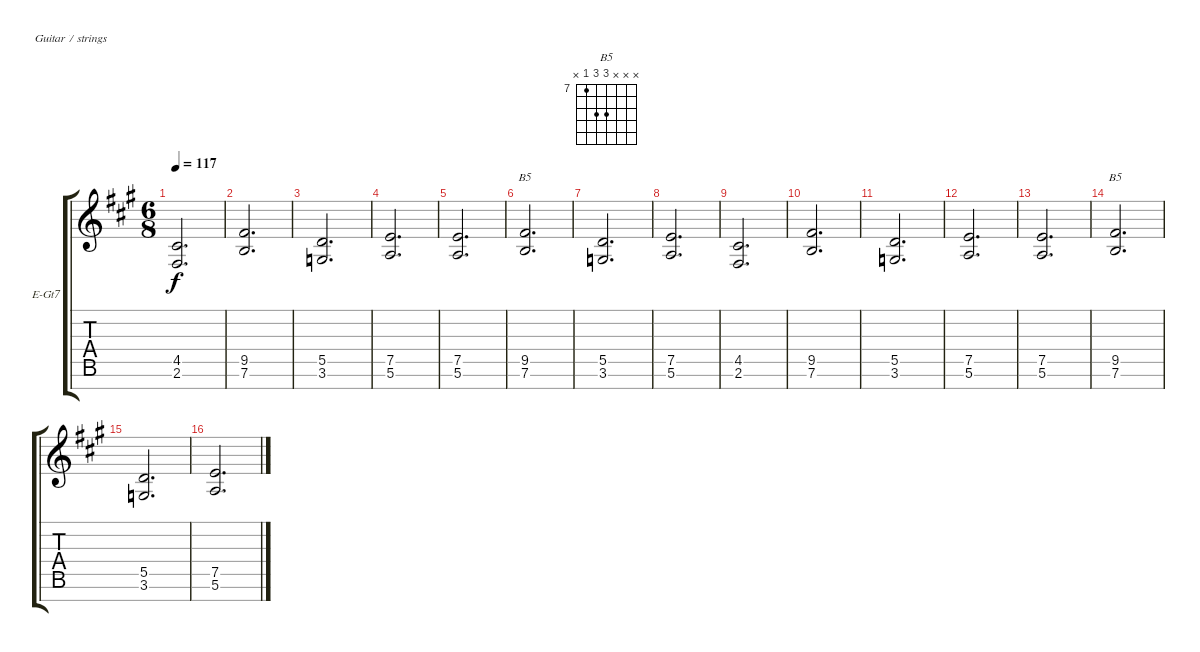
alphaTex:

\bracketExtendMode groupsimilarinstruments
\firstSystemTrackNameOrientation horizontal
\otherSystemsTrackNameOrientation horizontal
\track ("Lead / Rhythm Guitar 3" "E-Gt7") {instrument distortionguitar}
\staff {score tabs}
\tuning (E4 B3 G3 D3 A2 E2 B1)
\chord ("B5" x x x 9 9 7 x) {firstfret 7}
\ts (6 8)
\tempo 117
\clef g2
\ks a
(4.5 2.6).2{d dy f} |
(9.5 7.6).2{d} |
(5.5 3.6).2{d} |
(7.5 5.6).2{d} |
(7.5 5.6).2{d} |
(9.5 7.6).2{d ch "B5"} |
(5.5 3.6).2{d} |
(7.5 5.6).2{d} |
(4.5 2.6).2{d} |
(9.5 7.6).2{d} |
(5.5 3.6).2{d} |
(7.5 5.6).2{d} |
(7.5 5.6).2{d} |
(9.5 7.6).2{d ch "B5"} |
(5.5 3.6).2{d} |
(7.5 5.6).2{d}
